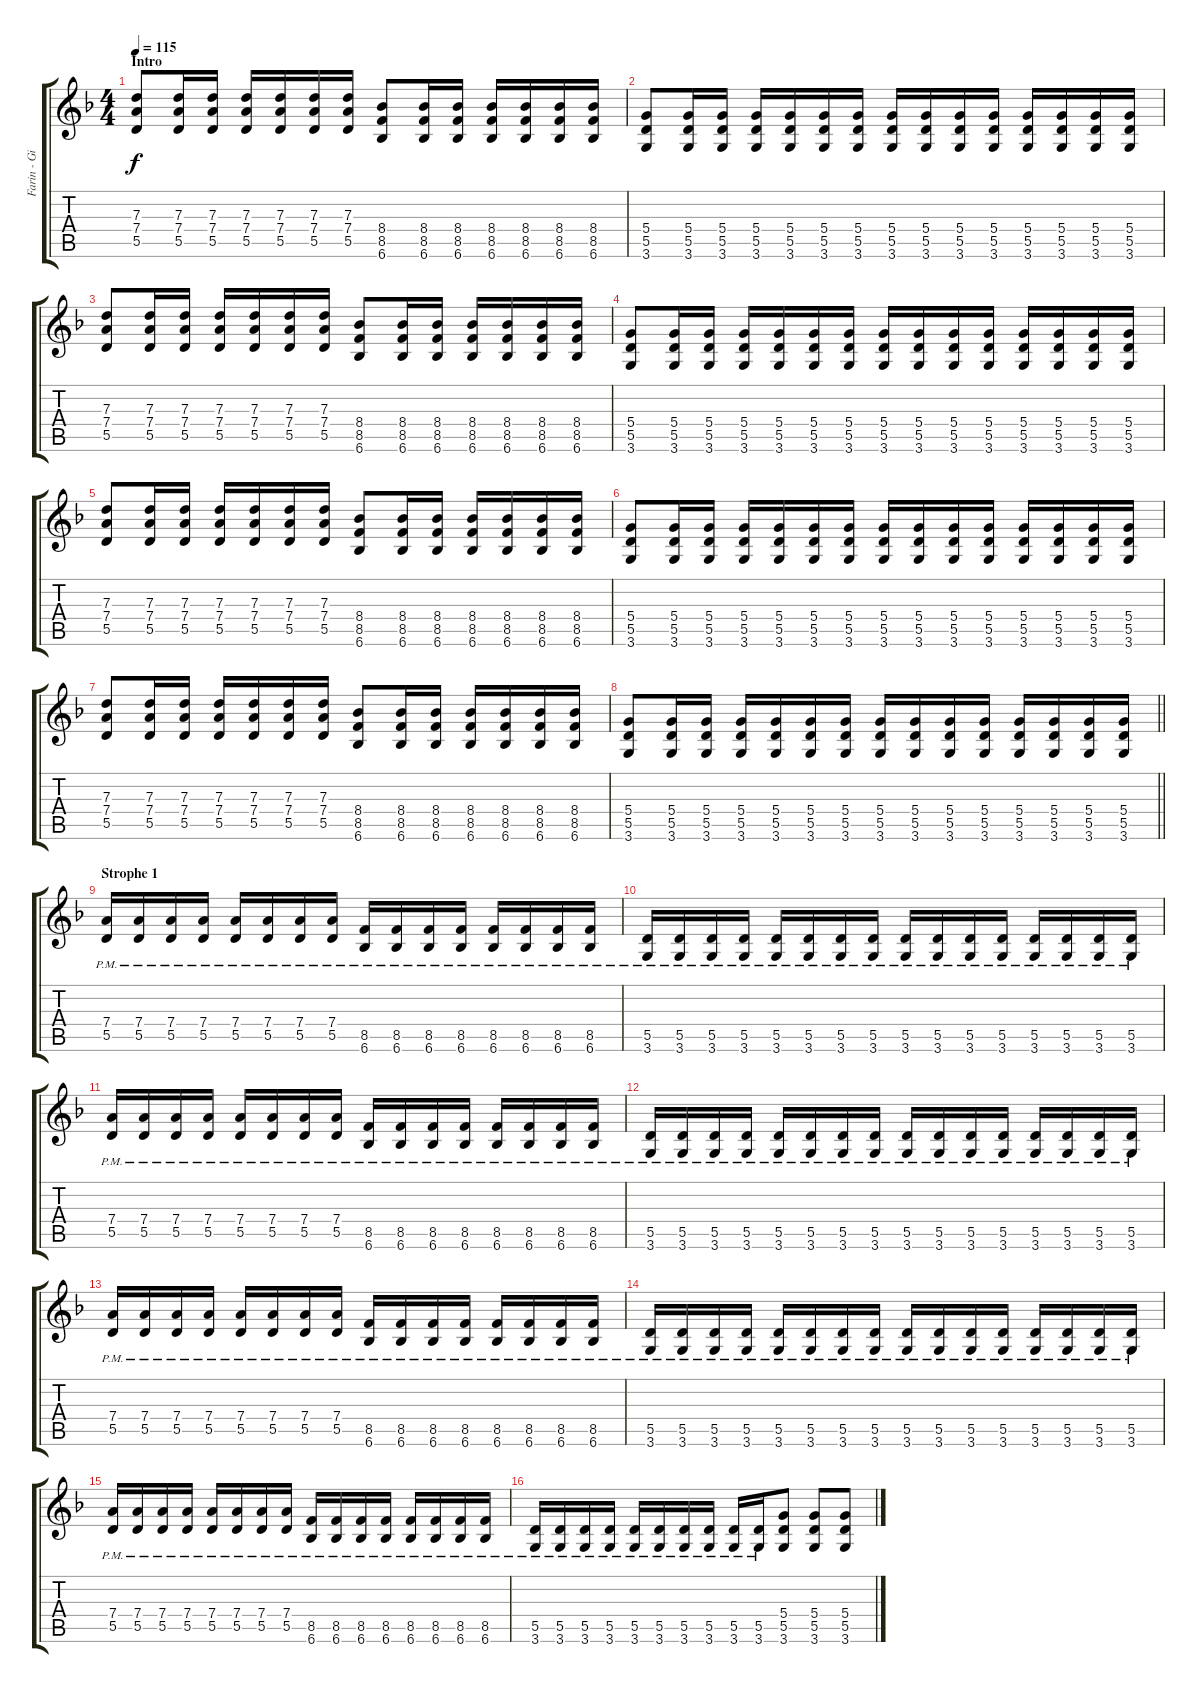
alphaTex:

\track ("Farin - Gitarre (Rhythm)" "Farin - Gi") {instrument distortionguitar}
\staff {score tabs}
\tuning (E4 B3 G3 D3 A2 E2) {hide}
\ts (4 4)
\section ("" "Intro")
\tempo 115
\clef g2
\ks f
(7.3 7.4 5.5).8{dy f instrument distortionguitar} (7.3 7.4 5.5).16 (7.3 7.4 5.5).16 (7.3 7.4 5.5).16 (7.3 7.4 5.5).16 (7.3 7.4 5.5).16 (7.3 7.4 5.5).16 (8.4 8.5 6.6).8 (8.4 8.5 6.6).16 (8.4 8.5 6.6).16 (8.4 8.5 6.6).16 (8.4 8.5 6.6).16 (8.4 8.5 6.6).16 (8.4 8.5 6.6).16 |
(5.4 5.5 3.6).8 (5.4 5.5 3.6).16 (5.4 5.5 3.6).16 (5.4 5.5 3.6).16 (5.4 5.5 3.6).16 (5.4 5.5 3.6).16 (5.4 5.5 3.6).16 (5.4 5.5 3.6).16 (5.4 5.5 3.6).16 (5.4 5.5 3.6).16 (5.4 5.5 3.6).16 (5.4 5.5 3.6).16 (5.4 5.5 3.6).16 (5.4 5.5 3.6).16 (5.4 5.5 3.6).16 |
(7.3 7.4 5.5).8 (7.3 7.4 5.5).16 (7.3 7.4 5.5).16 (7.3 7.4 5.5).16 (7.3 7.4 5.5).16 (7.3 7.4 5.5).16 (7.3 7.4 5.5).16 (8.4 8.5 6.6).8 (8.4 8.5 6.6).16 (8.4 8.5 6.6).16 (8.4 8.5 6.6).16 (8.4 8.5 6.6).16 (8.4 8.5 6.6).16 (8.4 8.5 6.6).16 |
(5.4 5.5 3.6).8 (5.4 5.5 3.6).16 (5.4 5.5 3.6).16 (5.4 5.5 3.6).16 (5.4 5.5 3.6).16 (5.4 5.5 3.6).16 (5.4 5.5 3.6).16 (5.4 5.5 3.6).16 (5.4 5.5 3.6).16 (5.4 5.5 3.6).16 (5.4 5.5 3.6).16 (5.4 5.5 3.6).16 (5.4 5.5 3.6).16 (5.4 5.5 3.6).16 (5.4 5.5 3.6).16 |
(7.3 7.4 5.5).8 (7.3 7.4 5.5).16 (7.3 7.4 5.5).16 (7.3 7.4 5.5).16 (7.3 7.4 5.5).16 (7.3 7.4 5.5).16 (7.3 7.4 5.5).16 (8.4 8.5 6.6).8 (8.4 8.5 6.6).16 (8.4 8.5 6.6).16 (8.4 8.5 6.6).16 (8.4 8.5 6.6).16 (8.4 8.5 6.6).16 (8.4 8.5 6.6).16 |
(5.4 5.5 3.6).8 (5.4 5.5 3.6).16 (5.4 5.5 3.6).16 (5.4 5.5 3.6).16 (5.4 5.5 3.6).16 (5.4 5.5 3.6).16 (5.4 5.5 3.6).16 (5.4 5.5 3.6).16 (5.4 5.5 3.6).16 (5.4 5.5 3.6).16 (5.4 5.5 3.6).16 (5.4 5.5 3.6).16 (5.4 5.5 3.6).16 (5.4 5.5 3.6).16 (5.4 5.5 3.6).16 |
(7.3 7.4 5.5).8 (7.3 7.4 5.5).16 (7.3 7.4 5.5).16 (7.3 7.4 5.5).16 (7.3 7.4 5.5).16 (7.3 7.4 5.5).16 (7.3 7.4 5.5).16 (8.4 8.5 6.6).8 (8.4 8.5 6.6).16 (8.4 8.5 6.6).16 (8.4 8.5 6.6).16 (8.4 8.5 6.6).16 (8.4 8.5 6.6).16 (8.4 8.5 6.6).16 |
\barLineRight lightlight
(5.4 5.5 3.6).8 (5.4 5.5 3.6).16 (5.4 5.5 3.6).16 (5.4 5.5 3.6).16 (5.4 5.5 3.6).16 (5.4 5.5 3.6).16 (5.4 5.5 3.6).16 (5.4 5.5 3.6).16 (5.4 5.5 3.6).16 (5.4 5.5 3.6).16 (5.4 5.5 3.6).16 (5.4 5.5 3.6).16 (5.4 5.5 3.6).16 (5.4 5.5 3.6).16 (5.4 5.5 3.6).16 |
\section ("" "Strophe 1")
(7.4{pm} 5.5{pm}).16 (7.4{pm} 5.5{pm}).16 (7.4{pm} 5.5{pm}).16 (7.4{pm} 5.5{pm}).16 (7.4{pm} 5.5{pm}).16 (7.4{pm} 5.5{pm}).16 (7.4{pm} 5.5{pm}).16 (7.4{pm} 5.5{pm}).16 (8.5{pm} 6.6{pm}).16 (8.5{pm} 6.6{pm}).16 (8.5{pm} 6.6{pm}).16 (8.5{pm} 6.6{pm}).16 (8.5{pm} 6.6{pm}).16 (8.5{pm} 6.6{pm}).16 (8.5{pm} 6.6{pm}).16 (8.5{pm} 6.6{pm}).16 |
(5.5{pm} 3.6{pm}).16 (5.5{pm} 3.6{pm}).16 (5.5{pm} 3.6{pm}).16 (5.5{pm} 3.6{pm}).16 (5.5{pm} 3.6{pm}).16 (5.5{pm} 3.6{pm}).16 (5.5{pm} 3.6{pm}).16 (5.5{pm} 3.6{pm}).16 (5.5{pm} 3.6{pm}).16 (5.5{pm} 3.6{pm}).16 (5.5{pm} 3.6{pm}).16 (5.5{pm} 3.6{pm}).16 (5.5{pm} 3.6{pm}).16 (5.5{pm} 3.6{pm}).16 (5.5{pm} 3.6{pm}).16 (5.5{pm} 3.6{pm}).16 |
(7.4{pm} 5.5{pm}).16 (7.4{pm} 5.5{pm}).16 (7.4{pm} 5.5{pm}).16 (7.4{pm} 5.5{pm}).16 (7.4{pm} 5.5{pm}).16 (7.4{pm} 5.5{pm}).16 (7.4{pm} 5.5{pm}).16 (7.4{pm} 5.5{pm}).16 (8.5{pm} 6.6{pm}).16 (8.5{pm} 6.6{pm}).16 (8.5{pm} 6.6{pm}).16 (8.5{pm} 6.6{pm}).16 (8.5{pm} 6.6{pm}).16 (8.5{pm} 6.6{pm}).16 (8.5{pm} 6.6{pm}).16 (8.5{pm} 6.6{pm}).16 |
(5.5{pm} 3.6{pm}).16 (5.5{pm} 3.6{pm}).16 (5.5{pm} 3.6{pm}).16 (5.5{pm} 3.6{pm}).16 (5.5{pm} 3.6{pm}).16 (5.5{pm} 3.6{pm}).16 (5.5{pm} 3.6{pm}).16 (5.5{pm} 3.6{pm}).16 (5.5{pm} 3.6{pm}).16 (5.5{pm} 3.6{pm}).16 (5.5{pm} 3.6{pm}).16 (5.5{pm} 3.6{pm}).16 (5.5{pm} 3.6{pm}).16 (5.5{pm} 3.6{pm}).16 (5.5{pm} 3.6{pm}).16 (5.5{pm} 3.6{pm}).16 |
(7.4{pm} 5.5{pm}).16 (7.4{pm} 5.5{pm}).16 (7.4{pm} 5.5{pm}).16 (7.4{pm} 5.5{pm}).16 (7.4{pm} 5.5{pm}).16 (7.4{pm} 5.5{pm}).16 (7.4{pm} 5.5{pm}).16 (7.4{pm} 5.5{pm}).16 (8.5{pm} 6.6{pm}).16 (8.5{pm} 6.6{pm}).16 (8.5{pm} 6.6{pm}).16 (8.5{pm} 6.6{pm}).16 (8.5{pm} 6.6{pm}).16 (8.5{pm} 6.6{pm}).16 (8.5{pm} 6.6{pm}).16 (8.5{pm} 6.6{pm}).16 |
(5.5{pm} 3.6{pm}).16 (5.5{pm} 3.6{pm}).16 (5.5{pm} 3.6{pm}).16 (5.5{pm} 3.6{pm}).16 (5.5{pm} 3.6{pm}).16 (5.5{pm} 3.6{pm}).16 (5.5{pm} 3.6{pm}).16 (5.5{pm} 3.6{pm}).16 (5.5{pm} 3.6{pm}).16 (5.5{pm} 3.6{pm}).16 (5.5{pm} 3.6{pm}).16 (5.5{pm} 3.6{pm}).16 (5.5{pm} 3.6{pm}).16 (5.5{pm} 3.6{pm}).16 (5.5{pm} 3.6{pm}).16 (5.5{pm} 3.6{pm}).16 |
(7.4{pm} 5.5{pm}).16 (7.4{pm} 5.5{pm}).16 (7.4{pm} 5.5{pm}).16 (7.4{pm} 5.5{pm}).16 (7.4{pm} 5.5{pm}).16 (7.4{pm} 5.5{pm}).16 (7.4{pm} 5.5{pm}).16 (7.4{pm} 5.5{pm}).16 (8.5{pm} 6.6{pm}).16 (8.5{pm} 6.6{pm}).16 (8.5{pm} 6.6{pm}).16 (8.5{pm} 6.6{pm}).16 (8.5{pm} 6.6{pm}).16 (8.5{pm} 6.6{pm}).16 (8.5{pm} 6.6{pm}).16 (8.5{pm} 6.6{pm}).16 |
(5.5{pm} 3.6{pm}).16 (5.5{pm} 3.6{pm}).16 (5.5{pm} 3.6{pm}).16 (5.5{pm} 3.6{pm}).16 (5.5{pm} 3.6{pm}).16 (5.5{pm} 3.6{pm}).16 (5.5{pm} 3.6{pm}).16 (5.5{pm} 3.6{pm}).16 (5.5{pm} 3.6{pm}).16 (5.5{pm} 3.6{pm}).16 (5.4 5.5 3.6).8 (5.4 5.5 3.6).8 (5.4 5.5 3.6).8
